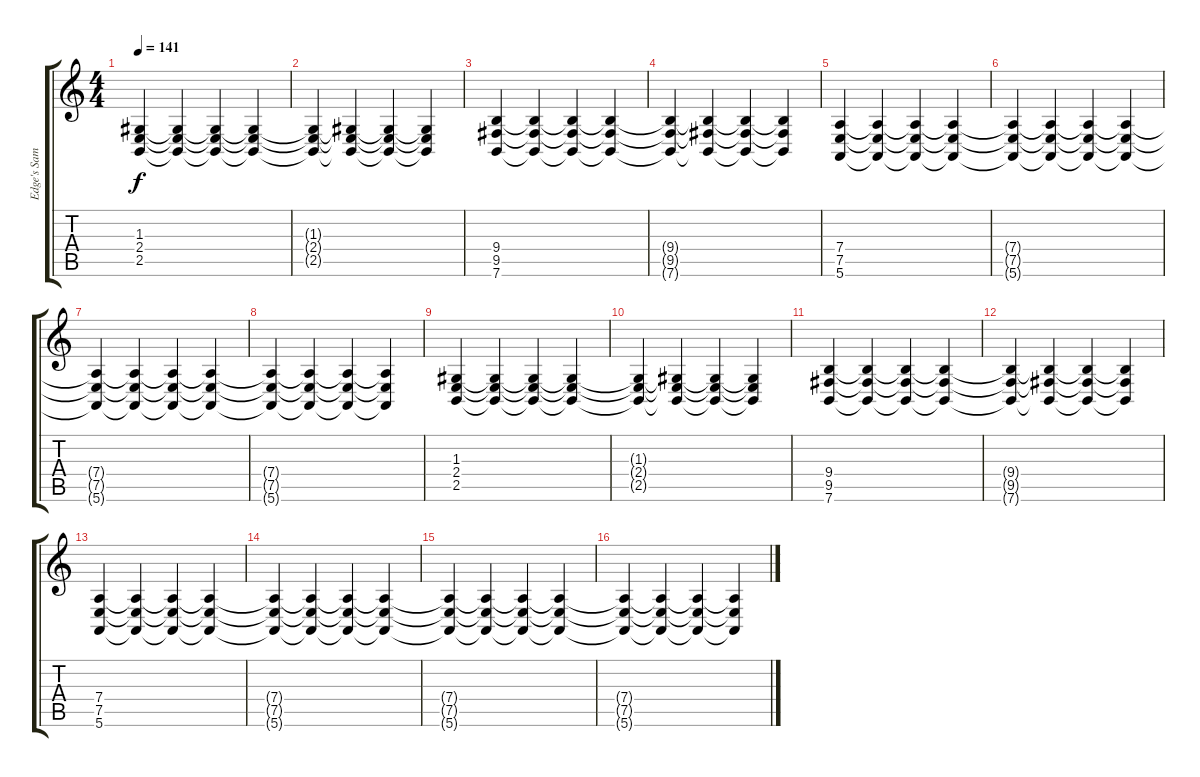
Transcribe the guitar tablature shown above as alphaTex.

\track ("Edge's Sampler I" "Edge's Sam") {instrument stringensemble1}
\staff {score tabs}
\tuning (E4 B3 G3 D3 A2 E2) {hide}
\ts (4 4)
\tempo 141
\clef g2
\ks c
(1.3 2.4 2.5).4{dy f} (1.3{t} 2.4{t} 2.5{t}).4 (1.3{t} 2.4{t} 2.5{t}).4 (1.3{t} 2.4{t} 2.5{t}).4 |
(1.3{t} 2.4{t} 2.5{t}).4 (1.3{t} 2.4{t} 2.5{t}).4 (1.3{t} 2.4{t} 2.5{t}).4 (1.3{t} 2.4{t} 2.5{t}).4 |
(9.4 9.5 7.6).4 (9.4{t} 9.5{t} 7.6{t}).4 (9.4{t} 9.5{t} 7.6{t}).4 (9.4{t} 9.5{t} 7.6{t}).4 |
(9.4{t} 9.5{t} 7.6{t}).4 (9.4{t} 9.5{t} 7.6{t}).4 (9.4{t} 9.5{t} 7.6{t}).4 (9.4{t} 9.5{t} 7.6{t}).4 |
(7.4 7.5 5.6).4 (7.4{t} 7.5{t} 5.6{t}).4 (7.4{t} 7.5{t} 5.6{t}).4 (7.4{t} 7.5{t} 5.6{t}).4 |
(7.4{t} 7.5{t} 5.6{t}).4 (7.4{t} 7.5{t} 5.6{t}).4 (7.4{t} 7.5{t} 5.6{t}).4 (7.4{t} 7.5{t} 5.6{t}).4 |
(7.4{t} 7.5{t} 5.6{t}).4 (7.4{t} 7.5{t} 5.6{t}).4 (7.4{t} 7.5{t} 5.6{t}).4 (7.4{t} 7.5{t} 5.6{t}).4 |
(7.4{t} 7.5{t} 5.6{t}).4 (7.4{t} 7.5{t} 5.6{t}).4 (7.4{t} 7.5{t} 5.6{t}).4 (7.4{t} 7.5{t} 5.6{t}).4 |
(1.3 2.4 2.5).4 (1.3{t} 2.4{t} 2.5{t}).4 (1.3{t} 2.4{t} 2.5{t}).4 (1.3{t} 2.4{t} 2.5{t}).4 |
(1.3{t} 2.4{t} 2.5{t}).4 (1.3{t} 2.4{t} 2.5{t}).4 (1.3{t} 2.4{t} 2.5{t}).4 (1.3{t} 2.4{t} 2.5{t}).4 |
(9.4 9.5 7.6).4 (9.4{t} 9.5{t} 7.6{t}).4 (9.4{t} 9.5{t} 7.6{t}).4 (9.4{t} 9.5{t} 7.6{t}).4 |
(9.4{t} 9.5{t} 7.6{t}).4 (9.4{t} 9.5{t} 7.6{t}).4 (9.4{t} 9.5{t} 7.6{t}).4 (9.4{t} 9.5{t} 7.6{t}).4 |
(7.4 7.5 5.6).4 (7.4{t} 7.5{t} 5.6{t}).4 (7.4{t} 7.5{t} 5.6{t}).4 (7.4{t} 7.5{t} 5.6{t}).4 |
(7.4{t} 7.5{t} 5.6{t}).4 (7.4{t} 7.5{t} 5.6{t}).4 (7.4{t} 7.5{t} 5.6{t}).4 (7.4{t} 7.5{t} 5.6{t}).4 |
(7.4{t} 7.5{t} 5.6{t}).4 (7.4{t} 7.5{t} 5.6{t}).4 (7.4{t} 7.5{t} 5.6{t}).4 (7.4{t} 7.5{t} 5.6{t}).4 |
(7.4{t} 7.5{t} 5.6{t}).4 (7.4{t} 7.5{t} 5.6{t}).4 (7.4{t} 7.5{t} 5.6{t}).4 (7.4{t} 7.5{t} 5.6{t}).4
